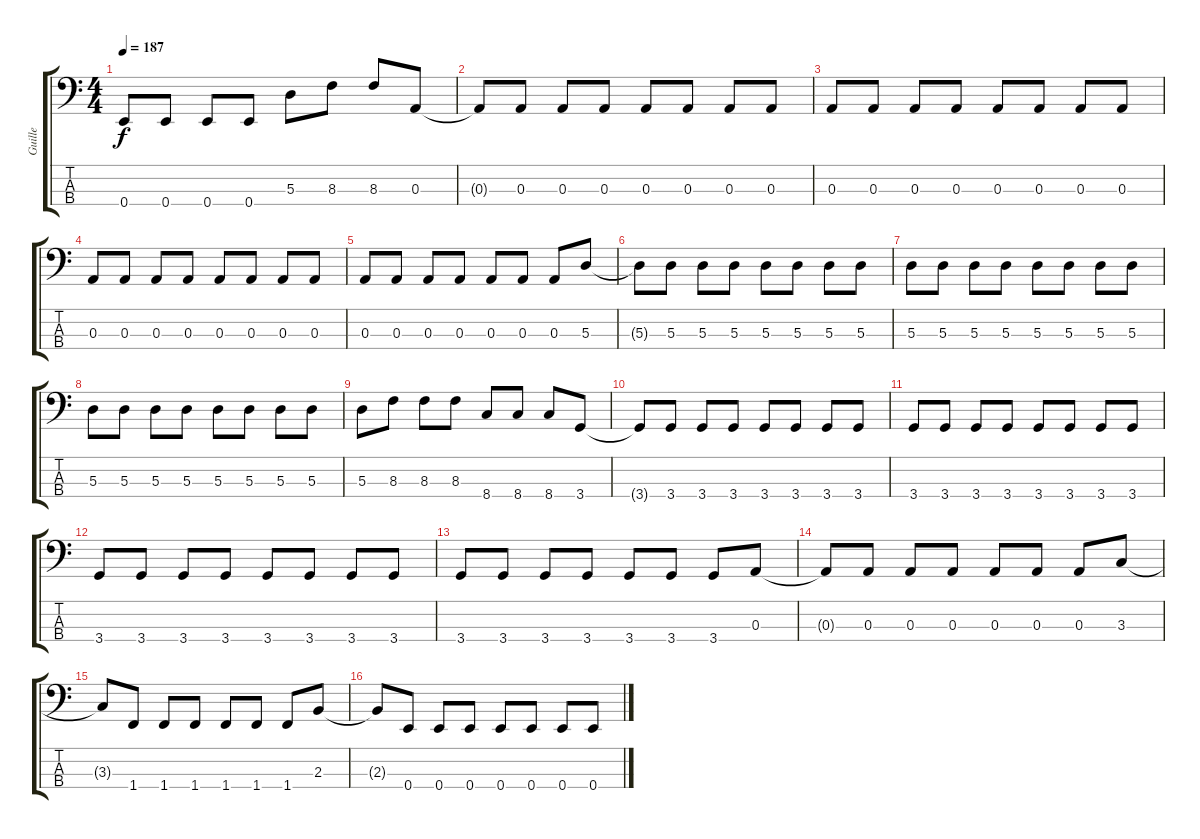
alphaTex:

\track ("Guille" "Guille") {instrument electricbasspick}
\staff {score tabs}
\tuning (G2 D2 A1 E1) {hide}
\ts (4 4)
\tempo 187
\clef f4
\ks c
0.4.8{dy f} 0.4.8 0.4.8 0.4.8 5.3.8 8.3.8 8.3.8 0.3.8 |
0.3{t}.8 0.3.8 0.3.8 0.3.8 0.3.8 0.3.8 0.3.8 0.3.8 |
0.3.8 0.3.8 0.3.8 0.3.8 0.3.8 0.3.8 0.3.8 0.3.8 |
0.3.8 0.3.8 0.3.8 0.3.8 0.3.8 0.3.8 0.3.8 0.3.8 |
0.3.8 0.3.8 0.3.8 0.3.8 0.3.8 0.3.8 0.3.8 5.3.8 |
5.3{t}.8 5.3.8 5.3.8 5.3.8 5.3.8 5.3.8 5.3.8 5.3.8 |
5.3.8 5.3.8 5.3.8 5.3.8 5.3.8 5.3.8 5.3.8 5.3.8 |
5.3.8 5.3.8 5.3.8 5.3.8 5.3.8 5.3.8 5.3.8 5.3.8 |
5.3.8 8.3.8 8.3.8 8.3.8 8.4.8 8.4.8 8.4.8 3.4.8 |
3.4{t}.8 3.4.8 3.4.8 3.4.8 3.4.8 3.4.8 3.4.8 3.4.8 |
3.4.8 3.4.8 3.4.8 3.4.8 3.4.8 3.4.8 3.4.8 3.4.8 |
3.4.8 3.4.8 3.4.8 3.4.8 3.4.8 3.4.8 3.4.8 3.4.8 |
3.4.8 3.4.8 3.4.8 3.4.8 3.4.8 3.4.8 3.4.8 0.3.8 |
0.3{t}.8 0.3.8 0.3.8 0.3.8 0.3.8 0.3.8 0.3.8 3.3.8 |
3.3{t}.8 1.4.8 1.4.8 1.4.8 1.4.8 1.4.8 1.4.8 2.3.8 |
2.3{t}.8 0.4.8 0.4.8 0.4.8 0.4.8 0.4.8 0.4.8 0.4.8
